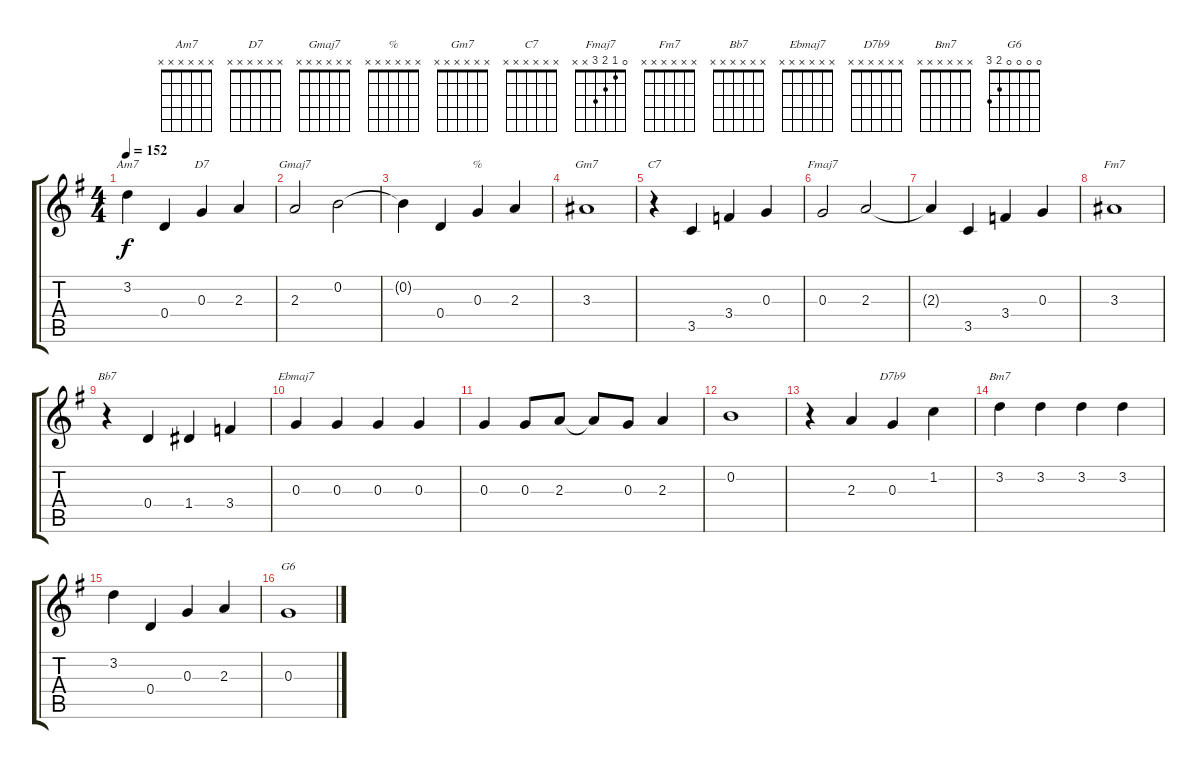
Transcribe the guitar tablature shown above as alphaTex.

\track "" {instrument acousticguitarnylon}
\staff {score tabs}
\tuning (E4 B3 G3 D3 A2 E2) {hide}
\chord ("Am7" x x x x x x)
\chord ("D7" x x x x x x)
\chord ("Gmaj7" x x x x x x)
\chord ("%" x x x x x x)
\chord ("Gm7" x x x x x x)
\chord ("C7" x x x x x x)
\chord ("Fmaj7" 0 1 2 3 x x)
\chord ("Fm7" x x x x x x)
\chord ("Bb7" x x x x x x)
\chord ("Ebmaj7" x x x x x x)
\chord ("D7b9" x x x x x x)
\chord ("Bm7" x x x x x x)
\chord ("G6" 0 0 0 0 2 3)
\ts (4 4)
\tempo 152
\clef g2
\ks g
3.2.4{ch "Am7" dy f} 0.4.4 0.3.4{ch "D7"} 2.3.4 |
2.3.2{ch "Gmaj7"} 0.2.2 |
0.2{t}.4 0.4.4 0.3.4{ch "%"} 2.3.4 |
3.3.1{ch "Gm7"} |
r.4{ch "C7"} 3.5.4 3.4.4 0.3.4 |
0.3.2{ch "Fmaj7"} 2.3.2 |
2.3{t}.4 3.5.4 3.4.4 0.3.4 |
3.3.1{ch "Fm7"} |
r.4{ch "Bb7"} 0.4.4 1.4.4 3.4.4 |
0.3.4{ch "Ebmaj7"} 0.3.4 0.3.4 0.3.4 |
0.3.4 0.3.8 2.3.8 2.3{t}.8 0.3.8 2.3.4 |
0.2.1 |
r.4 2.3.4 0.3.4{ch "D7b9"} 1.2.4 |
3.2.4{ch "Bm7"} 3.2.4 3.2.4 3.2.4 |
3.2.4 0.4.4 0.3.4 2.3.4 |
0.3.1{ch "G6"}
